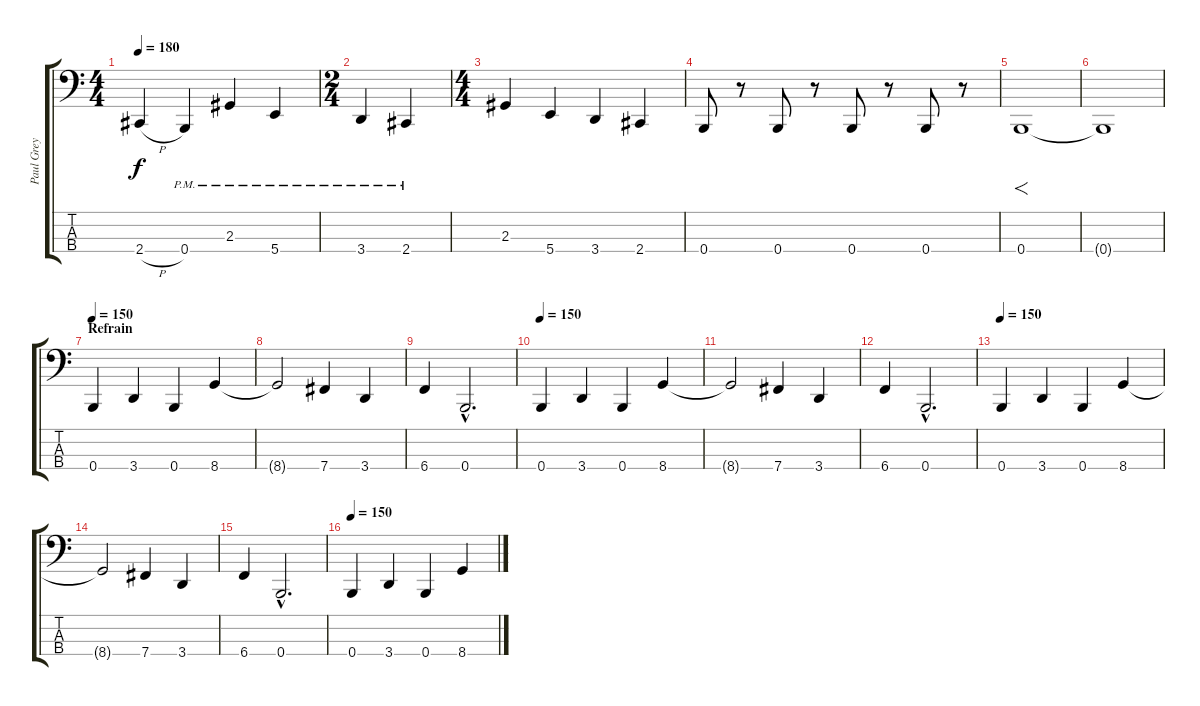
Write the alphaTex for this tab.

\track ("Paul Grey" "Paul Grey") {instrument electricbassfinger}
\staff {score tabs}
\tuning (E2 B1 Gb1 B0) {hide}
\ts (4 4)
\tempo 180
\clef f4
\ks c
2.4{h}.4{dy f} 0.4{pm}.4 2.3{pm}.4 5.4{pm}.4 |
\ts (2 4)
3.4{pm}.4 2.4{pm}.4 |
\ts (4 4)
2.3.4 5.4.4 3.4.4 2.4.4 |
0.4.8 r.8 0.4.8 r.8 0.4.8 r.8 0.4.8 r.8 |
0.4.1{f} |
0.4{t}.1 |
\section ("" "Refrain")
\tempo 150
0.4.4 3.4.4 0.4.4 8.4.4 |
8.4{t}.2 7.4.4 3.4.4 |
6.4.4 0.4{hac}.2{d} |
\tempo 150
0.4.4 3.4.4 0.4.4 8.4.4 |
8.4{t}.2 7.4.4 3.4.4 |
6.4.4 0.4{hac}.2{d} |
\tempo 150
0.4.4 3.4.4 0.4.4 8.4.4 |
8.4{t}.2 7.4.4 3.4.4 |
6.4.4 0.4{hac}.2{d} |
\tempo 150
0.4.4 3.4.4 0.4.4 8.4.4
